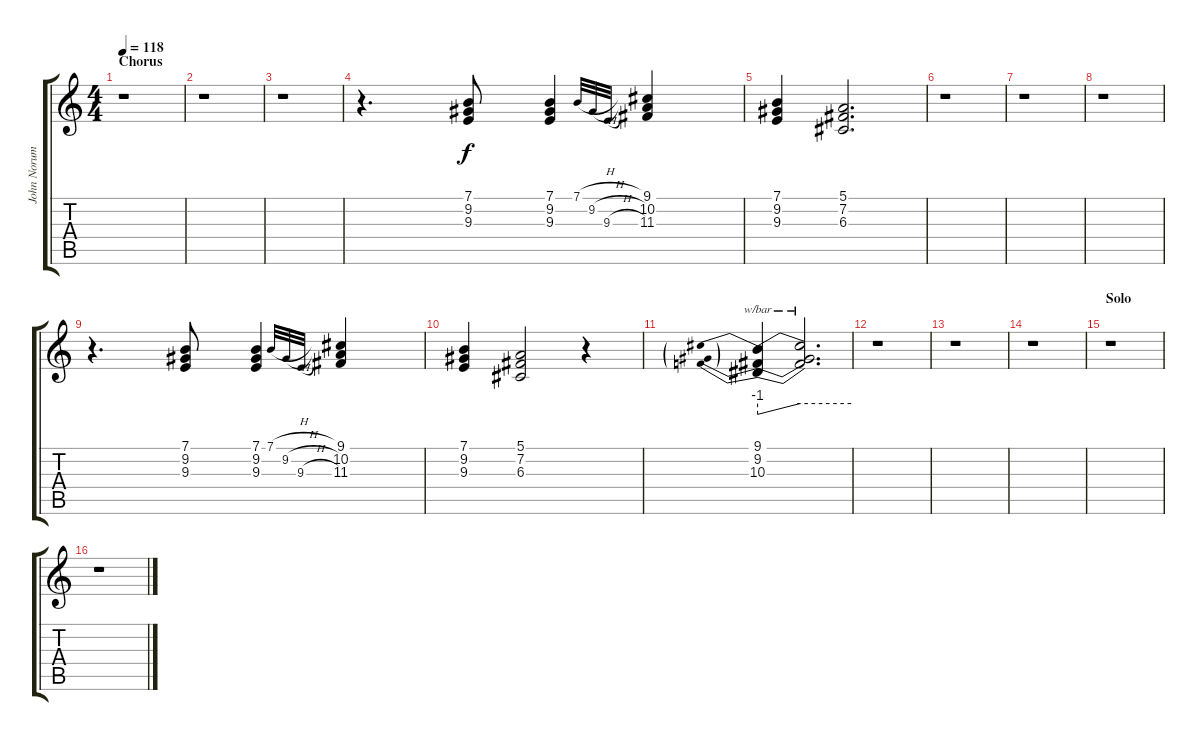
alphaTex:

\track ("John Norum, Mic Michaeli, Ian Haugland " "John Norum") {instrument flute}
\staff {score tabs}
\tuning (E4 B3 G3 D3 A2 E2) {hide}
\ts (4 4)
\section ("" "Chorus")
\tempo 118
\clef g2
\ks c
r.1{dy f} |
r.1 |
r.1 |
r.4{d} (7.1 9.2 9.3).8 (7.1 9.2 9.3).4 7.1{h}.32{gr onbeat} 9.2{h}.32{gr onbeat} 9.3{h}.32{gr onbeat} (9.1 10.2 11.3).4 |
(7.1 9.2 9.3).4 (5.1 7.2 6.3).2{d} |
r.1 |
r.1 |
r.1 |
r.4{d} (7.1 9.2 9.3).8 (7.1 9.2 9.3).4 7.1{h}.32{gr onbeat} 9.2{h}.32{gr onbeat} 9.3{h}.32{gr onbeat} (9.1 10.2 11.3).4 |
(7.1 9.2 9.3).4 (5.1 7.2 6.3).2 r.4 |
(9.1 9.2 10.3).4{tbe (predivedive default 0 -4 60 0)} (9.1{t} 9.2{t} 10.3{t}).2{d tbe (hold default 0 0 60 0)} |
r.1 |
r.1 |
r.1 |
\section ("" "Solo")
r.1 |
r.1
